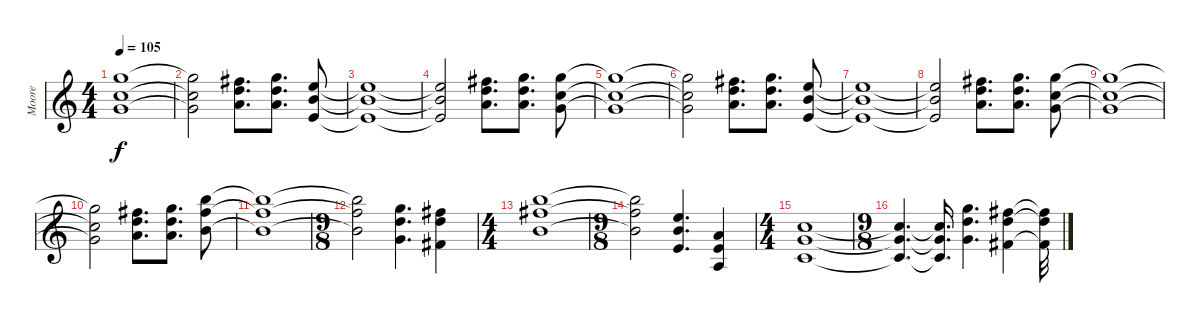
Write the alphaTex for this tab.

\track ("Moore" "Moore") {instrument rockorgan}
\staff {score}
\tuning (E4 B3 G3 D3 A2 E2) {hide}
\ts (4 4)
\tempo 105
\clef g2
\ks c
(15.1{t} 13.2{t} 12.3{t}).1{dy f} |
(15.1{t} 13.2{t} 12.3{t}).2 (14.1 15.2 14.3).8{d} (15.1 15.2 14.3).8{d} (12.1 12.2 9.3).8 |
(12.1{t} 12.2{t} 9.3{t}).1 |
(12.1{t} 12.2{t} 9.3{t}).2 (14.1 15.2 14.3).8{d} (15.1 15.2 14.3).8{d} (15.1 13.2 12.3).8 |
(15.1{t} 13.2{t} 12.3{t}).1 |
(15.1{t} 13.2{t} 12.3{t}).2 (14.1 15.2 14.3).8{d} (15.1 15.2 14.3).8{d} (12.1 12.2 9.3).8 |
(12.1{t} 12.2{t} 9.3{t}).1 |
(12.1{t} 12.2{t} 9.3{t}).2 (14.1 15.2 14.3).8{d} (15.1 15.2 14.3).8{d} (15.1 13.2 12.3).8 |
(15.1{t} 13.2{t} 12.3{t}).1 |
(15.1{t} 13.2{t} 12.3{t}).2 (14.1 15.2 14.3).8{d volume 10} (15.1 15.2 14.3).8{d} (19.1 19.2 16.3).8 |
(19.1{t} 19.2{t} 16.3{t}).1 |
\ts (9 8)
(19.1{t} 19.2{t} 16.3{t}).2 (15.1 15.2 12.3).4{d} (14.1 15.2 11.3).4 |
\ts (4 4)
(19.1 19.2 16.3).1 |
\ts (9 8)
(19.1{t} 19.2{t} 16.3{t}).2 (12.1 12.2 9.3).4{d} (10.2 9.3 7.4).4 |
\ts (4 4)
(8.1 8.2 5.3).1 |
\ts (9 8)
(8.1{t} 8.2{t} 5.3{t}).4{d} (8.1{t} 8.2{t} 5.3{t}).16{d} (15.1 15.2 12.3).4{d} (14.1 15.2 11.3).4 (14.1{t} 15.2{t} 11.3{t}).32
